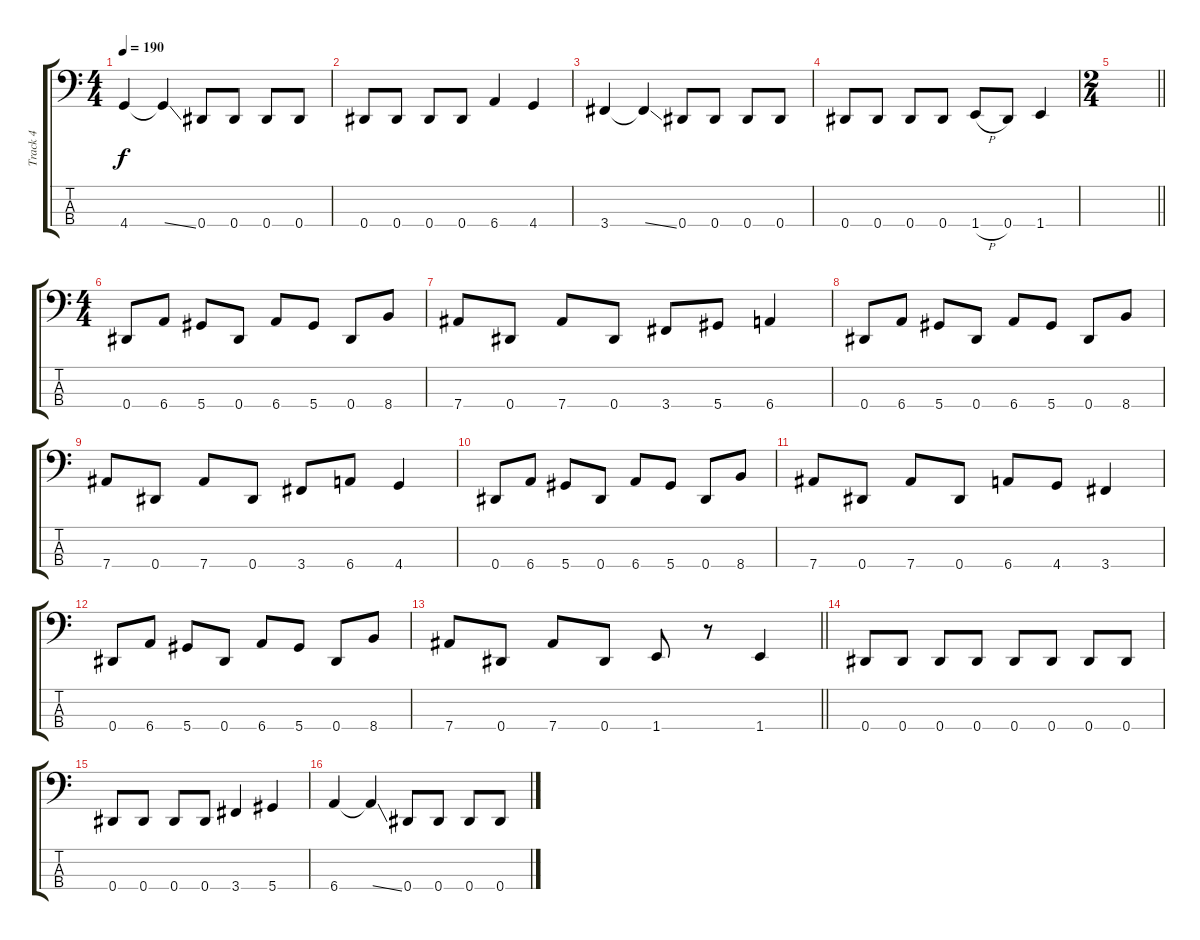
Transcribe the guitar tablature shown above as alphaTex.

\track ("Track 4" "Track 4") {instrument electricbasspick}
\staff {score tabs}
\tuning (Gb2 Db2 Ab1 Eb1) {hide}
\ts (4 4)
\tempo 190
\clef f4
\ks c
4.4.4{dy f} 4.4{ss t}.4 0.4.8 0.4.8 0.4.8 0.4.8 |
0.4.8 0.4.8 0.4.8 0.4.8 6.4.4 4.4.4 |
3.4.4 3.4{ss t}.4 0.4.8 0.4.8 0.4.8 0.4.8 |
0.4.8 0.4.8 0.4.8 0.4.8 1.4{h}.8 0.4.8 1.4.4 |
\ts (2 4)
\barLineRight lightlight
|
\ts (4 4)
\section ("" "")
0.4.8 6.4.8 5.4.8 0.4.8 6.4.8 5.4.8 0.4.8 8.4.8 |
7.4.8 0.4.8 7.4.8 0.4.8 3.4.8 5.4.8 6.4.4 |
0.4.8 6.4.8 5.4.8 0.4.8 6.4.8 5.4.8 0.4.8 8.4.8 |
7.4.8 0.4.8 7.4.8 0.4.8 3.4.8 6.4.8 4.4.4 |
0.4.8 6.4.8 5.4.8 0.4.8 6.4.8 5.4.8 0.4.8 8.4.8 |
7.4.8 0.4.8 7.4.8 0.4.8 6.4.8 4.4.8 3.4.4 |
0.4.8 6.4.8 5.4.8 0.4.8 6.4.8 5.4.8 0.4.8 8.4.8 |
\barLineRight lightlight
7.4.8 0.4.8 7.4.8 0.4.8 1.4.8 r.8 1.4.4 |
\section ("" "")
0.4.8 0.4.8 0.4.8 0.4.8 0.4.8 0.4.8 0.4.8 0.4.8 |
0.4.8 0.4.8 0.4.8 0.4.8 3.4.4 5.4.4 |
6.4.4 6.4{ss t}.4 0.4.8 0.4.8 0.4.8 0.4.8
